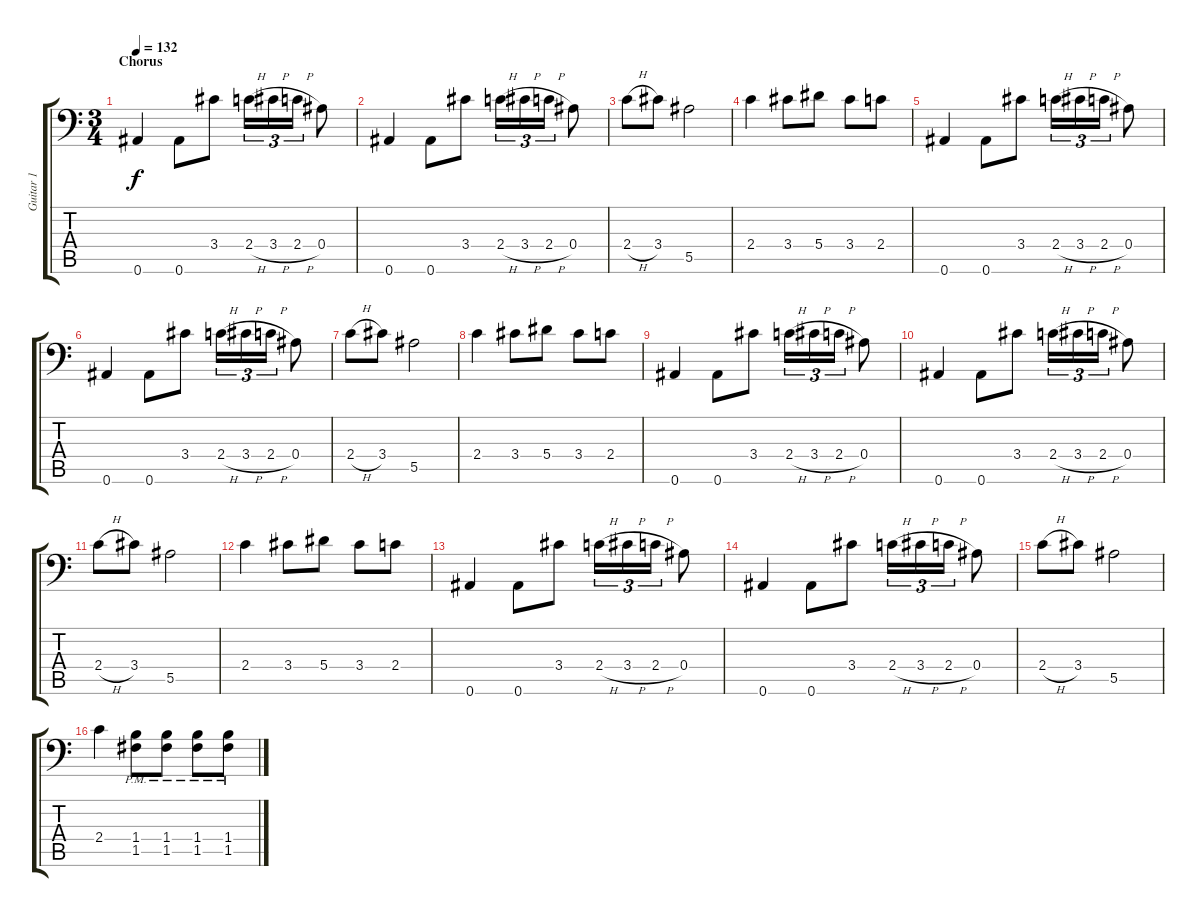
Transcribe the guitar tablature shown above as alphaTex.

\track ("Guitar 1" "Guitar 1") {instrument distortionguitar}
\staff {score tabs}
\tuning (C4 G3 Eb3 Bb2 F2 Bb1) {hide}
\ts (3 4)
\section ("" "Chorus")
\tempo 132
\clef f4
\ks c
0.6.4{dy f} 0.6.8 3.4.8 2.4{h}.16{tu (3 2)} 3.4{h}.16{tu (3 2)} 2.4{h}.16{tu (3 2)} 0.4.8 |
0.6.4 0.6.8 3.4.8 2.4{h}.16{tu (3 2)} 3.4{h}.16{tu (3 2)} 2.4{h}.16{tu (3 2)} 0.4.8 |
2.4{h}.8 3.4.8 5.5.2 |
2.4.4 3.4.8 5.4.8 3.4.8 2.4.8 |
0.6.4 0.6.8 3.4.8 2.4{h}.16{tu (3 2)} 3.4{h}.16{tu (3 2)} 2.4{h}.16{tu (3 2)} 0.4.8 |
0.6.4 0.6.8 3.4.8 2.4{h}.16{tu (3 2)} 3.4{h}.16{tu (3 2)} 2.4{h}.16{tu (3 2)} 0.4.8 |
2.4{h}.8 3.4.8 5.5.2 |
2.4.4 3.4.8 5.4.8 3.4.8 2.4.8 |
0.6.4 0.6.8 3.4.8 2.4{h}.16{tu (3 2)} 3.4{h}.16{tu (3 2)} 2.4{h}.16{tu (3 2)} 0.4.8 |
0.6.4 0.6.8 3.4.8 2.4{h}.16{tu (3 2)} 3.4{h}.16{tu (3 2)} 2.4{h}.16{tu (3 2)} 0.4.8 |
2.4{h}.8 3.4.8 5.5.2 |
2.4.4 3.4.8 5.4.8 3.4.8 2.4.8 |
0.6.4 0.6.8 3.4.8 2.4{h}.16{tu (3 2)} 3.4{h}.16{tu (3 2)} 2.4{h}.16{tu (3 2)} 0.4.8 |
0.6.4 0.6.8 3.4.8 2.4{h}.16{tu (3 2)} 3.4{h}.16{tu (3 2)} 2.4{h}.16{tu (3 2)} 0.4.8 |
2.4{h}.8 3.4.8 5.5.2 |
2.4.4 (1.4{pm} 1.5{pm}).8 (1.4{pm} 1.5{pm}).8 (1.4{pm} 1.5{pm}).8 (1.4{pm} 1.5{pm}).8
